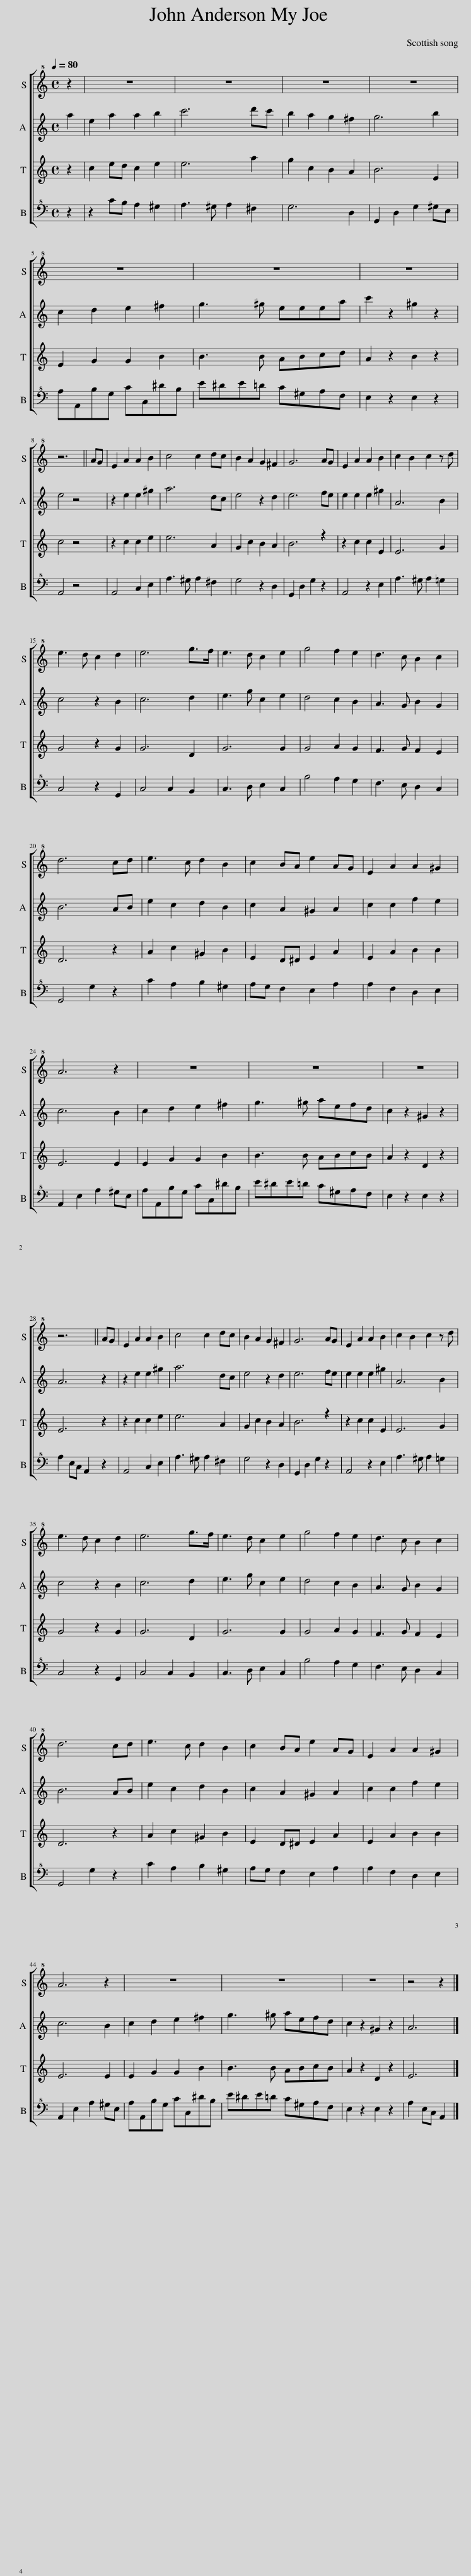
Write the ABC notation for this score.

X:1
%%score [ 1 2 3 4 ]
L:1/8
Q:1/4=80
M:4/4
I:linebreak $
K:C
V:1 treble+8
V:2 treble
V:3 treble
V:4 bass+8
V:1
 z2 | z8 | z8 | z8 | z8 |$ %5
 z8 | z8 | z8 |$ z6 AG | E2 A2 A2 B2 | %10
 c4 c2 dc | B2 A2 G2 ^F2 | G6 AG | E2 A2 A2 B2 | c2 B2 c2 z d |$ %15
 e3 d c2 d2 | e6 g>f | e3 d c2 e2 | g4 f2 e2 | d3 c B2 c2 |$ %20
 d6 cd | e3 c d2 B2 | c2 BA e2 AG | E2 A2 A2 ^G2 |$ A6 z2 | %25
 z8 | z8 | z8 |$ z6 AG | E2 A2 A2 B2 | %30
 c4 c2 dc | B2 A2 G2 ^F2 | G6 AG | E2 A2 A2 B2 | c2 B2 c2 z d |$ %35
 e3 d c2 d2 | e6 g>f | e3 d c2 e2 | g4 f2 e2 | d3 c B2 c2 |$ %40
 d6 cd | e3 c d2 B2 | c2 BA e2 AG | E2 A2 A2 ^G2 |$ A6 z2 | %45
 z8 | z8 | z8 | z4 z2 |] %49
V:2
 a2 | e2 a2 a2 b2 | c'6 d'c' | b2 a2 g2 ^f2 | g6 b2 |$ %5
 c2 d2 e2 ^f2 | g3 ^g eeea | c'2 z2 ^g2 z2 |$ e4 z4 | z2 e2 e2 ^g2 | %10
 a6 dc | e4 z2 d2 | e6 fe | e2 e2 e2 ^g2 | A6 B2 |$ %15
 c4 z2 B2 | c6 d2 | e3 g c2 e2 | d4 c2 B2 | A3 G B2 G2 |$ %20
 B6 AB | e2 c2 d2 B2 | c2 A2 ^G2 A2 | c2 c2 f2 e2 |$ c6 B2 | %25
 c2 d2 e2 ^f2 | g3 ^g aefd | c2 z2 ^G2 z2 |$ A6 z2 | z2 e2 e2 ^g2 | %30
 a6 dc | e4 z2 d2 | e6 fe | e2 e2 e2 ^g2 | A6 B2 |$ %35
 c4 z2 B2 | c6 d2 | e3 g c2 e2 | d4 c2 B2 | A3 G B2 G2 |$ %40
 B6 AB | e2 c2 d2 B2 | c2 A2 ^G2 A2 | c2 c2 f2 e2 |$ c6 B2 | %45
 c2 d2 e2 ^f2 | g3 ^g aefd | c2 z2 ^G2 z2 | A6 |] %49
V:3
 z2 | c2 ed c2 e2 | e6 a2 | g2 c2 B2 A2 | B6 E2 |$ %5
 E2 G2 G2 B2 | B3 B ABcd | A2 z2 B2 z2 |$ c4 z4 | z2 c2 c2 e2 | %10
 e6 A2 | G2 c2 B2 A2 | B6 z2 | z2 c2 c2 E2 | E6 G2 |$ %15
 G4 z2 G2 | G6 D2 | G6 G2 | G4 A2 G2 | F3 G F2 E2 |$ %20
 D6 z2 | A2 c2 ^G2 B2 | E2 D^D E2 A2 | E2 A2 B2 B2 |$ E6 E2 | %25
 E2 G2 G2 B2 | B3 B ABcB | A2 z2 D2 z2 |$ E6 z2 | z2 c2 c2 e2 | %30
 e6 A2 | G2 c2 B2 A2 | B6 z2 | z2 c2 c2 E2 | E6 G2 |$ %35
 G4 z2 G2 | G6 D2 | G6 G2 | G4 A2 G2 | F3 G F2 E2 |$ %40
 D6 z2 | A2 c2 ^G2 B2 | E2 D^D E2 A2 | E2 A2 B2 B2 |$ E6 E2 | %45
 E2 G2 G2 B2 | B3 B ABcB | A2 z2 D2 z2 | E6 |] %49
V:4
 z2 | z2 CB, A,2 ^G,2 | A,3 ^G, A,2 ^F,2 | G,6 D,2 | G,,2 D,2 G,2 ^G,E, |$ %5
 A,A,,B,G, CC,^DB, | E^DE=D C^G,A,F, | E,2 z2 E,2 z2 |$ A,,4 z4 | A,,4 C,2 E,2 | %10
 A,3 ^G, A,2 ^F,2 | G,4 z2 D,2 | G,,2 D,2 G,2 z2 | A,,4 z2 E,2 | A,3 ^G, A,2 =G,2 |$ %15
[K:C] C,4 z2 G,,2 | C,4 C,2 B,,2 | C,3 D, E,2 C,2 | B,4 A,2 G,2 | F,3 E, D,2 C,2 |$ %20
 G,,4 G,2 z2 | C2 A,2 B,2 ^G,2 | A,G, F,2 E,2 A,2 | A,2 F,2 D,2 E,2 |$[K:C] A,,2 E,2 A,2 ^G,E, | %25
 A,A,,B,G, CC,^DB, | E^DE=D C^G,A,F, | E,2 z2 E,2 z2 |$ A,2 E,C, A,,2 z2 | A,,4 C,2 E,2 | %30
 A,3 ^G, A,2 ^F,2 | G,4 z2 D,2 | G,,2 D,2 G,2 z2 | A,,4 z2 E,2 | A,3 ^G, A,2 =G,2 |$ %35
 C,4 z2 G,,2 | C,4 C,2 B,,2 | C,3 D, E,2 C,2 | B,4 A,2 G,2 | F,3 E, D,2 C,2 |$ %40
 G,,4 G,2 z2 | C2 A,2 B,2 ^G,2 | A,G, F,2 E,2 A,2 | A,2 F,2 D,2 E,2 |$ A,,2 E,2 A,2 ^G,E, | %45
 A,A,,B,G, CC,^DB, | E^DE=D C^G,A,F, | E,2 z2 E,2 z2 | A,2 E,C, A,,2 |] %49
